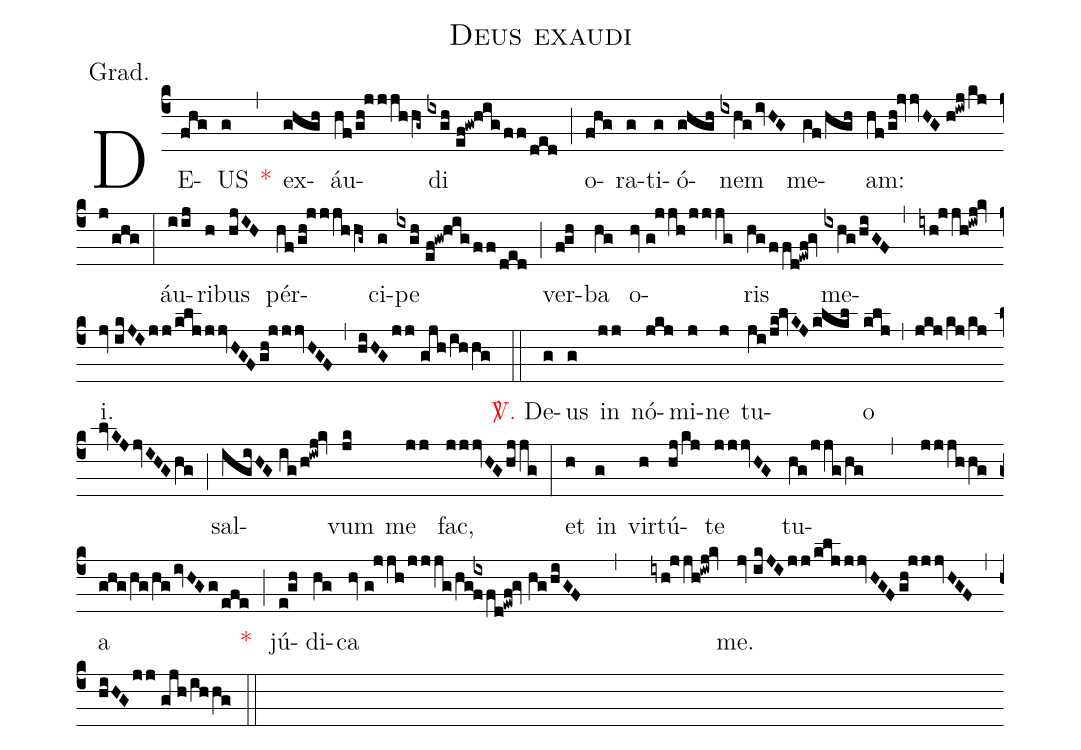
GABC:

name:Deus exaudi;
annotation:Grad.;
mode:VIII.;
office-part:Gradual;
%%
(c4) DE(fhg)US(g) <v>\red{*}</v>(,) ex(ghgh)áu(hf/gh!jjjhhg~)di(ixgh//ef!gw!hig/ff/ded) (;) o(fhg)ra(g)ti(g)ó(ghgh)nem(ixhg/ivHG) me(gf/hgh)am:(hf/gh!jvvHG//h!iwj/kjj/ghg) (:) áu(iij)ri(h)bus(hjIH) pér(hf/gh!jjjhhg~)ci(g)pe(ixgh//ef!gw!hig/ff/ded) (;) ver(f!gh)ba(hg) o(hv//g!jjh/jjjg)ris(hg/ffd!ewf!gv) me(ixhg/hiGF,iyh!jjh!iwj!kv)i.(jv//ikJIjj/kljjjvHGFgh!jjjvHGF) (,) (hiHGjj//gjh/ihhg) (::) <v>\red{\Vbar.}</v> De(g)us(g) in(jj) nó(jkj)mi(j)ne(j) tu(ji/jk!lvKJklkl)o(klj) (,) (jkj/kj/kj/lvKJjvIHGhg) (;) sal(igiHG//ig/h!iwj!kv)vum(jk) me(jj) fac,(jjjvHGhjjg) (:) et(h) in(g) vir(h)tú(hj/kj)te(jjjvHG) tu(hg/jjg/hg , jjjhhg)a(ghg/hg/hgivHGg/efe) <v>\red{*}</v>(;) jú(e!gh)di(hg)ca(hv//g!jjh/jjjg/hg/{ix}ffd!ewf!gv//hg/hiGF , iyh!jjh!iwj!kv) me.(jv//ikJIjj/kljjjvHGFgh!jjjvHGF) (,) (hiHGjj//gjh/ihhg) (::)
